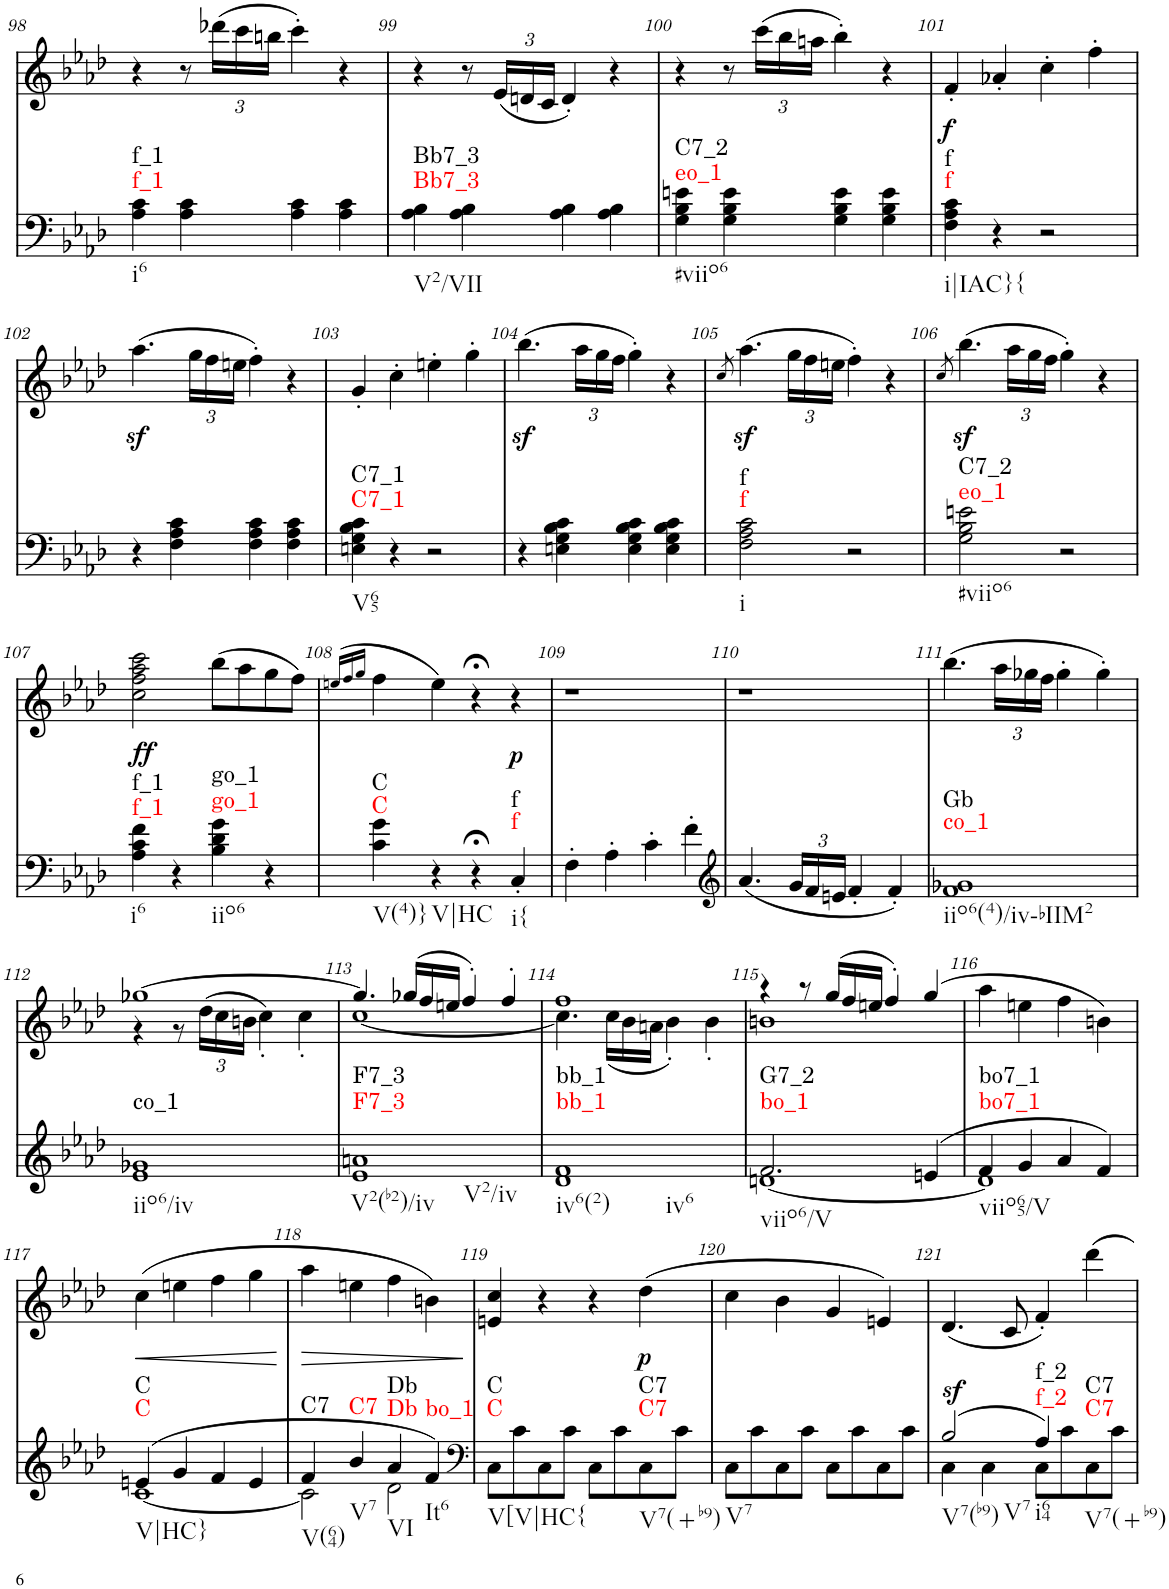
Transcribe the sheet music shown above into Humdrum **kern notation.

**kern	**dynam	**harte	**kern	**dynam
*part2	*part2	*part2	*part1	*part1
*staff2	*staff2	*	*staff1	*staff1
*I"piano	*	*	*I"piano	*
*I'Pno	*	*	*I'Pno	*
!!LO:PB:g=z
*clefF4	*	*	*clefG2	*
*k[b-e-a-d-]	*	*	*k[b-e-a-d-]	*
*f:	*	*	*f:	*
*M2/2	*	*	*M2/2	*
=98	=98	=98	=98	=98
!	!	!LO:H:n=1:kt=f_1	!	!
!	!	!LO:H:n=2:kt=f_1	!	!
4A-\ 4c\	.	N N	4r	.
4A-\ 4c\	.	.	8r	.
*	*	*	*Xbrackettup	*
.	.	.	(24ddd-X\LL	.
.	.	.	24ccc\	.
.	.	.	24bbn\JJ	.
4A-\ 4c\	.	.	4ccc'\)	.
4A-\ 4c\	.	.	4r	.
=99	=99	=99	=99	=99
!	!	!LO:H:n=1:kt=Bb7_3	!	!
!	!	!LO:H:n=2:kt=Bb7_3	!	!
4A-\ 4B-\	.	N N	4r	.
4A-\ 4B-\	.	.	8r	.
.	.	.	(24e-/LL	.
.	.	.	24dn/	.
.	.	.	24c/JJ	.
4A-\ 4B-\	.	.	4d'/)	.
4A-\ 4B-\	.	.	4r	.
=100	=100	=100	=100	=100
!	!	!LO:H:n=1:kt=eo_1	!	!
!	!	!LO:H:n=2:kt=C7_2	!	!
4G\ 4B-\ 4en\	.	N N	4r	.
4G\ 4B-\ 4e\	.	.	8r	.
.	.	.	(24ccc\LL	.
.	.	.	24bb-\	.
.	.	.	24aan\JJ	.
4G\ 4B-\ 4e\	.	.	4bb-'\)	.
4G\ 4B-\ 4e\	.	.	4r	.
=101	=101	=101	=101	=101
!	!	!LO:H:n=1:kt=f	!	!LO:DY:b
!	!	!LO:H:n=2:kt=f	!	!
4F\ 4A-\ 4c\	.	N N	4f'/	f
4r	.	.	4a-X'/	.
2r	.	.	4cc'\	.
.	.	.	4ff'\	.
!!LO:LB:g=z
=102	=102	=102	=102	=102
4r	.	.	(4.aa-z<\	.
4F\ 4A-\ 4c\	.	.	.	.
.	.	.	24gg\LL	.
.	.	.	24ff\	.
.	.	.	24een\JJ	.
4F\ 4A-\ 4c\	.	.	4ff'\)	.
4F\ 4A-\ 4c\	.	.	4r	.
=103	=103	=103	=103	=103
!	!	!LO:H:n=1:kt=C7_1	!	!
!	!	!LO:H:n=2:kt=C7_1	!	!
4En\ 4G\ 4B-\ 4c\	.	N N	4g'/	.
4r	.	.	4cc'\	.
2r	.	.	4een'\	.
.	.	.	4gg'\	.
=104	=104	=104	=104	=104
4r	.	.	(4.bb-z<\	.
4En\ 4G\ 4B-\ 4c\	.	.	.	.
.	.	.	24aa-\LL	.
.	.	.	24gg\	.
.	.	.	24ff\JJ	.
4E\ 4G\ 4B-\ 4c\	.	.	4gg'\)	.
4E\ 4G\ 4B-\ 4c\	.	.	4r	.
=105	=105	=105	=105	=105
.	.	.	8qcc/	.
!	!	!LO:H:n=1:kt=f	!	!
!	!	!LO:H:n=2:kt=f	!	!
2F\ 2A-\ 2c\	.	N N	(4.aa-z<\	.
.	.	.	24gg\LL	.
.	.	.	24ff\	.
.	.	.	24een\JJ	.
2r	.	.	4ff'\)	.
.	.	.	4r	.
=106	=106	=106	=106	=106
.	.	.	8qcc/	.
!	!	!LO:H:n=1:kt=eo_1	!	!
!	!	!LO:H:n=2:kt=C7_2	!	!
2G\ 2B-\ 2en\	.	N N	(4.bb-z<\	.
.	.	.	24aa-\LL	.
.	.	.	24gg\	.
.	.	.	24ff\JJ	.
2r	.	.	4gg'\)	.
.	.	.	4r	.
!!LO:LB:g=z
=107	=107	=107	=107	=107
!	!	!LO:H:n=1:kt=f_1	!	!LO:DY:b
!	!	!LO:H:n=2:kt=f_1	!	!
4A-\ 4c\ 4f\	.	N N	2cc\ 2ff\ 2aa-\ 2ccc\	ff
4r	.	.	.	.
!	!	!LO:H:n=1:kt=go_1	!	!
!	!	!LO:H:n=2:kt=go_1	!	!
4B-\ 4d-\ 4g\	.	N N	(8bb-\L	.
.	.	.	8aa-\	.
4r	.	.	8gg\	.
.	.	.	8ff\J)	.
=108	=108	=108	=108	=108
.	.	.	(>16qeen/LL	.
.	.	.	16qff/	.
.	.	.	16qgg/JJ	.
!	!	!LO:H:n=1:kt=C	!	!
!	!	!LO:H:n=2:kt=C	!	!
4c\ 4g\	.	N N	4ff\	.
4r	.	.	4ee\)	.
4r;<	.	.	4r;<	.
!	!	!LO:H:n=1:kt=f	!	!LO:DY:b
!	!	!LO:H:n=2:kt=f	!	!
4C'/	.	N N	4r	p
=109	=109	=109	=109	=109
4F'\	.	.	1r	.
4A-'\	.	.	.	.
4c'\	.	.	.	.
4f'\	.	.	.	.
=110	=110	=110	=110	=110
*clefG2	*	*	*	*
(4.a-/	.	.	1r	.
*Xbrackettup	*	*	*	*
24g/LL	.	.	.	.
24f/	.	.	.	.
24en/JJ	.	.	.	.
4f'/	.	.	.	.
4f'/)	.	.	.	.
=111	=111	=111	=111	=111
!	!	!LO:H:n=1:kt=co_1	!	!
!	!	!LO:H:n=2:kt=Gb	!	!
1f 1g-X	.	N N	(4.bb-\	.
.	.	.	24aa-\LL	.
.	.	.	24gg-X\	.
.	.	.	24ff\JJ	.
.	.	.	4gg-'\	.
.	.	.	4gg-'\)	.
!!LO:LB:g=z
=112	=112	=112	=112	=112
*	*	*	*^	*
!	!	!LO:H:kt=co_1	!	!	!
1e- 1g-X	.	N	[1gg-X	4r	.
.	.	.	.	8r	.
.	.	.	.	(>24dd-\LL	.
.	.	.	.	24cc\	.
.	.	.	.	24bn\JJ	.
.	.	.	.	4cc'\)	.
.	.	.	.	4cc'\	.
=113	=113	=113	=113	=113	=113
!	!	!LO:H:n=1:kt=F7_3	!	!	!
!	!	!LO:H:n=2:kt=F7_3	!	!	!
1e- 1an	.	N N	4.gg-/]	[1cc	.
.	.	.	(>24gg-X/LL	.	.
.	.	.	24ff/	.	.
.	.	.	24een/JJ	.	.
.	.	.	4ff'/)	.	.
.	.	.	4ff'/	.	.
=114	=114	=114	=114	=114	=114
!	!	!LO:H:n=1:kt=bb_1	!	!	!
!	!	!LO:H:n=2:kt=bb_1	!	!	!
1d- 1f	.	N N	1ff	4.cc\]	.
.	.	.	.	(24cc\LL	.
.	.	.	.	24b-\	.
.	.	.	.	24an\JJ	.
.	.	.	.	4b-'\)	.
.	.	.	.	4b-'\	.
=115	=115	=115	=115	=115	=115
*^	*	*	*	*	*
!	!	!	!LO:H:n=1:kt=bo_1	!	!	!
!	!	!	!LO:H:n=2:kt=G7_2	!	!	!
2.f/	[1dn	.	N N	4r	1bn	.
.	.	.	.	8r	.	.
.	.	.	.	(24gg/LL	.	.
.	.	.	.	24ff/	.	.
.	.	.	.	24een/JJ	.	.
.	.	.	.	4ff'/)	.	.
(4en/	.	.	.	(4gg/	.	.
*	*	*	*	*v	*v	*
=116	=116	=116	=116	=116	=116
!	!	!	!LO:H:n=1:kt=bo7_1	!	!
!	!	!	!LO:H:n=2:kt=bo7_1	!	!
4f/	1d]	.	N N	4aa-\	.
4g/	.	.	.	4een\	.
4a-/	.	.	.	4ff\	.
4f/)	.	.	.	4bn\)	.
!!LO:LB:g=z
=117	=117	=117	=117	=117	=117
!	!	!	!LO:H:n=1:kt=C	!	!LO:HP:b
!	!	!	!LO:H:n=2:kt=C	!	!
(4en/	[1c	.	N N	(4cc\	<
4g/	.	.	.	4een\	.
4f/	.	.	.	4ff\	.
4e/	.	.	.	4gg\	.
*v	*v	*	*	*	*
.	.	.	.	[
=118	=118	=118	=118	=118
*^	*	*	*	*
!	!	!	!LO:H:kt=C7	!	!LO:HP:b
4f/	2c\]	.	N	4aa-\	>
!	!	!	!LO:H:kt=C7	!	!
4b-/	.	.	N	4een\	.
!	!	!	!LO:H:n=1:kt=Db	!	!
!	!	!	!LO:H:n=2:kt=Db	!	!
4a-/	2d-\	.	N N	4ff\	.
!	!	!	!LO:H:kt=bo_1	!	!
4f/)	.	.	N	4bn\)	.
*v	*v	*	*	*	*
.	.	.	.	]
=119	=119	=119	=119	=119
*clefF4	*	*	*	*
!	!	!LO:H:n=1:kt=C	!	!
!	!	!LO:H:n=2:kt=C	!	!
8C\L	.	N N	4en/ 4cc/	.
8c\	.	.	.	.
8C\	.	.	4r	.
8c\J	.	.	.	.
8C\L	.	.	4r	.
8c\	.	.	.	.
!	!	!LO:H:n=1:kt=C7	!	!LO:DY:b
!	!	!LO:H:n=2:kt=C7	!	!
8C\	.	N N	(4dd-\	p
8c\J	.	.	.	.
=120	=120	=120	=120	=120
8C\L	.	.	4cc\	.
8c\	.	.	.	.
8C\	.	.	4b-\	.
8c\J	.	.	.	.
8C\L	.	.	4g/	.
8c\	.	.	.	.
8C\	.	.	4en/)	.
8c\J	.	.	.	.
=121	=121	=121	=121	=121
*^	*	*	*	*
!	!	!LO:DY:a	!	!	!
(2B-/	4C\	sf	.	(4.d-/	.
.	4C\	.	.	.	.
.	.	.	.	8c/	.
!	!	!	!LO:H:n=1:kt=f_2	!	!
!	!	!	!LO:H:n=2:kt=f_2	!	!
4A-/)	8C\L	.	N N	4f'/)	.
.	8c\	.	.	.	.
!	!	!	!LO:H:n=1:kt=C7	!	!
!	!	!	!LO:H:n=2:kt=C7	!	!
4ryy	8C\	.	N N	4ddd-\	.
.	8c\J	.	.	.	.
*v	*v	*	*	*	*
=	=	=	=	=
*-	*-	*-	*-	*-
